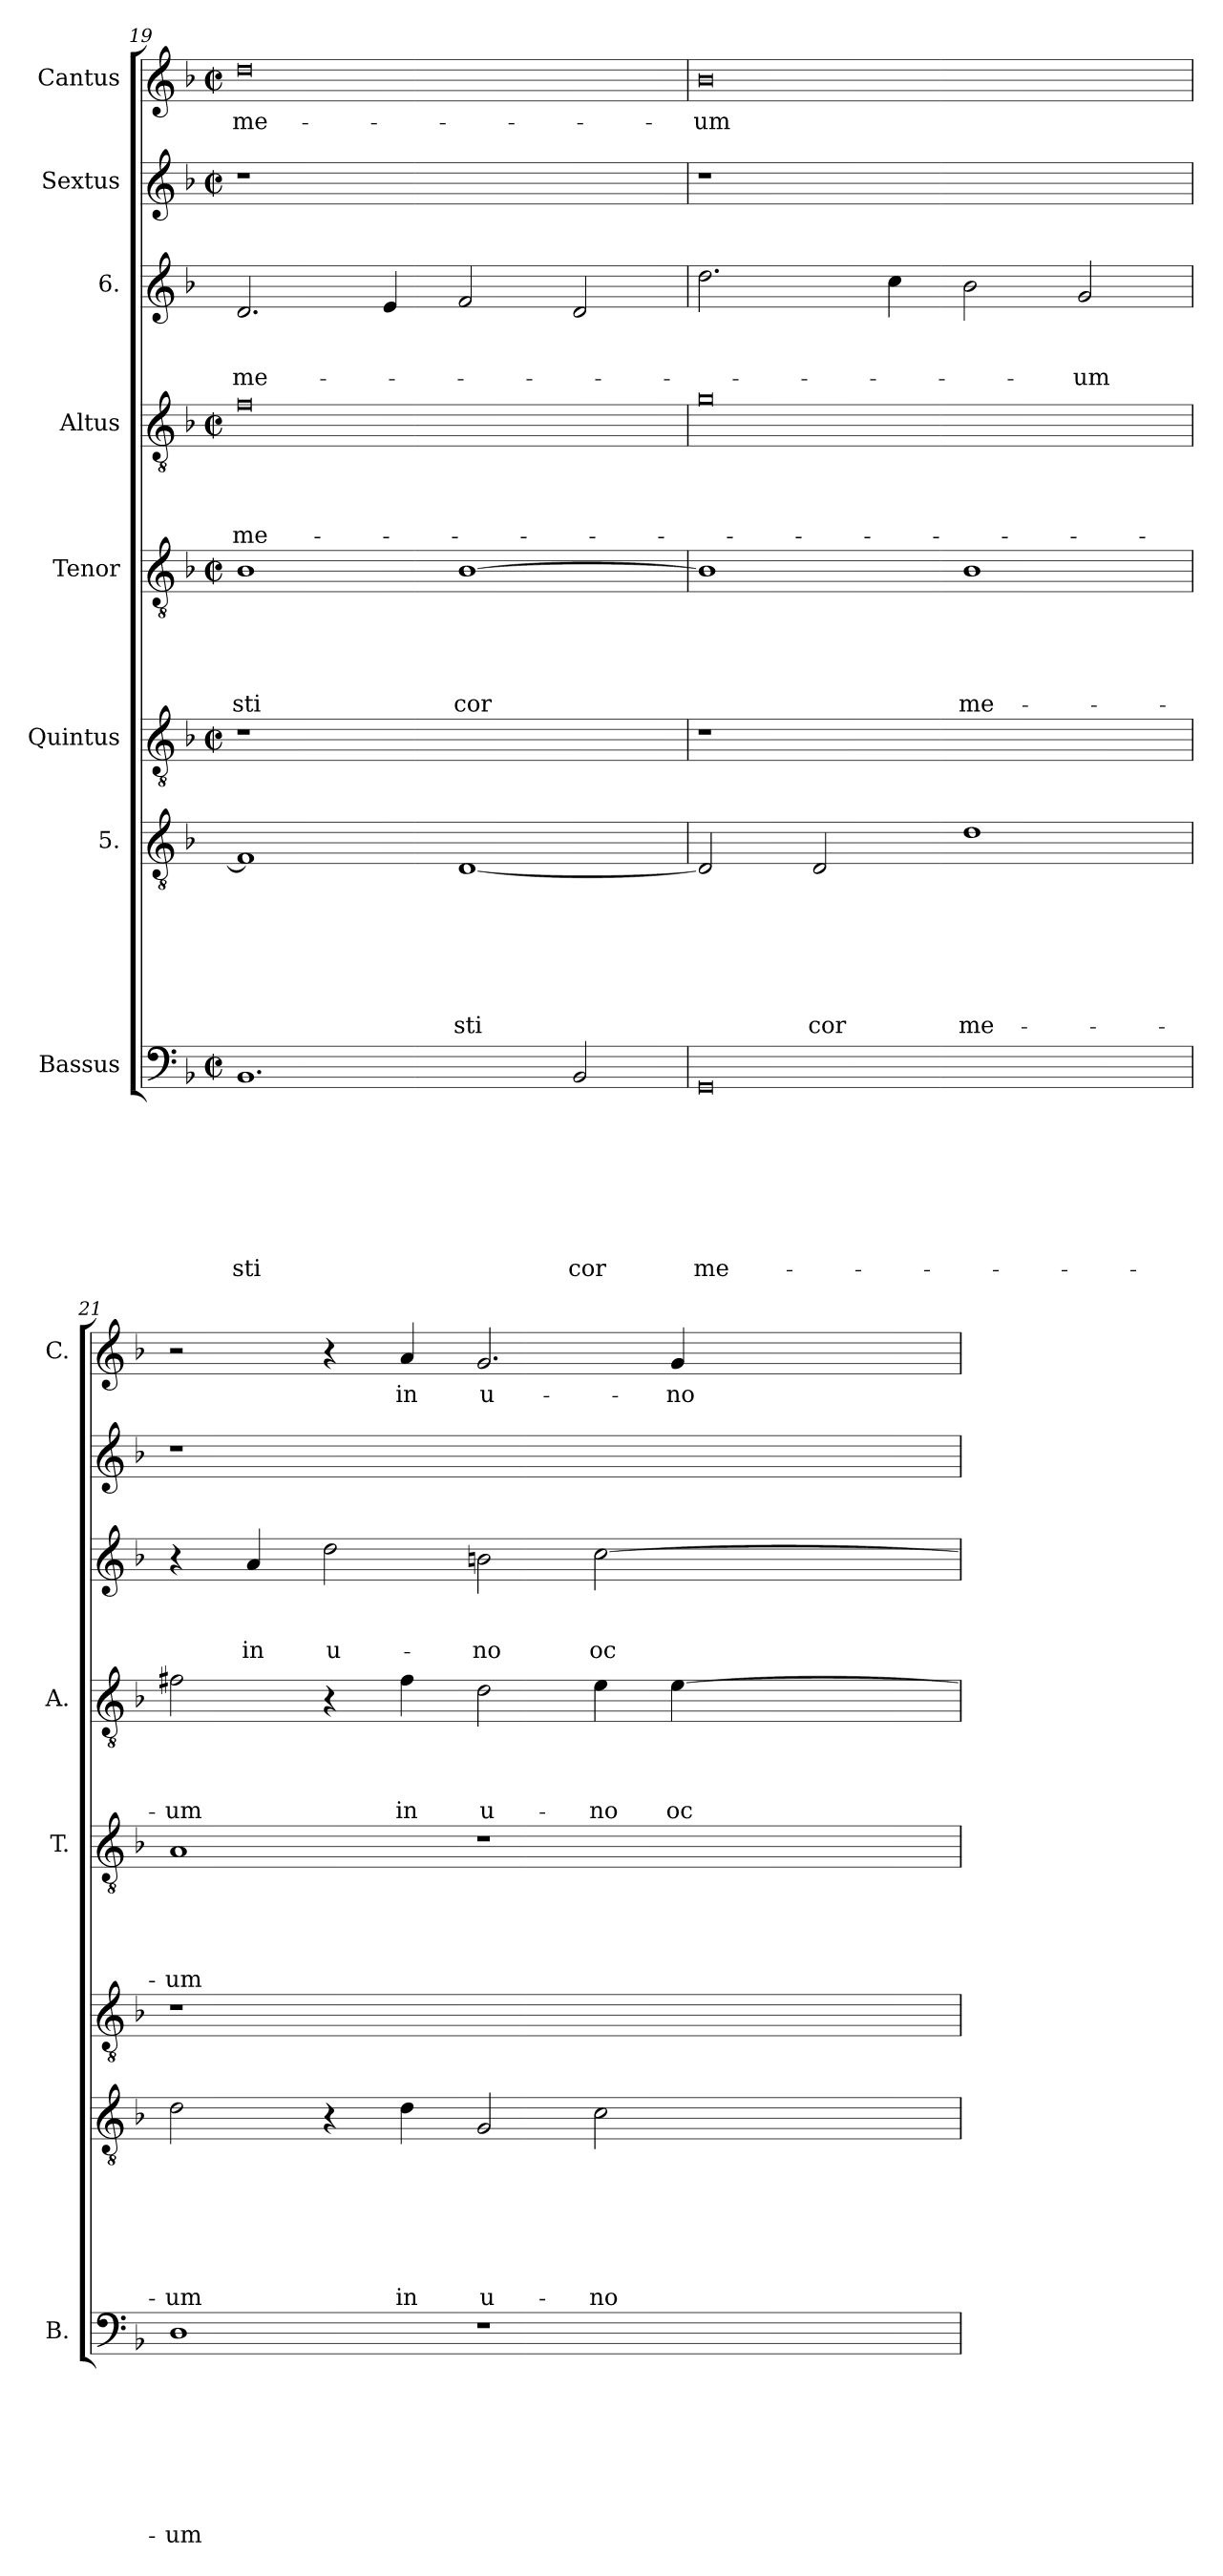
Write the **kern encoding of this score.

**kern	**text	**text	**text	**text	**text	**text	**text	**text	**kern	**text	**text	**text	**text	**text	**text	**text	**kern	**kern	**text	**text	**text	**text	**text	**kern	**text	**text	**text	**text	**kern	**text	**text	**text	**kern	**kern	**text
*part8	*part8	*part8	*part8	*part8	*part8	*part8	*part8	*part8	*part7	*part7	*part7	*part7	*part7	*part7	*part7	*part7	*part6	*part5	*part5	*part5	*part5	*part5	*part5	*part4	*part4	*part4	*part4	*part4	*part3	*part3	*part3	*part3	*part2	*part1	*part1
*staff8	*staff8	*staff8	*staff8	*staff8	*staff8	*staff8	*staff8	*staff8	*staff7	*staff7	*staff7	*staff7	*staff7	*staff7	*staff7	*staff7	*staff6	*staff5	*staff5	*staff5	*staff5	*staff5	*staff5	*staff4	*staff4	*staff4	*staff4	*staff4	*staff3	*staff3	*staff3	*staff3	*staff2	*staff1	*staff1
*I"Bassus	*	*	*	*	*	*	*	*	*I"5.	*	*	*	*	*	*	*	*I"Quintus	*I"Tenor	*	*	*	*	*	*I"Altus	*	*	*	*	*I"6.	*	*	*	*I"Sextus	*I"Cantus	*
*I'B.	*	*	*	*	*	*	*	*	*	*	*	*	*	*	*	*	*	*I'T.	*	*	*	*	*	*I'A.	*	*	*	*	*	*	*	*	*	*I'C.	*
*clefF4	*	*	*	*	*	*	*	*	*clefGv2	*	*	*	*	*	*	*	*clefGv2	*clefGv2	*	*	*	*	*	*clefGv2	*	*	*	*	*clefG2	*	*	*	*clefG2	*clefG2	*
*k[b-]	*	*	*	*	*	*	*	*	*k[b-]	*	*	*	*	*	*	*	*k[b-]	*k[b-]	*	*	*	*	*	*k[b-]	*	*	*	*	*k[b-]	*	*	*	*k[b-]	*k[b-]	*
*F:	*	*	*	*	*	*	*	*	*F:	*	*	*	*	*	*	*	*F:	*F:	*	*	*	*	*	*F:	*	*	*	*	*F:	*	*	*	*F:	*F:	*
*M2/2	*	*	*	*	*	*	*	*	*	*	*	*	*	*	*	*	*M2/2	*M2/2	*	*	*	*	*	*M2/2	*	*	*	*	*	*	*	*	*M2/2	*M2/2	*
*met(c|)	*	*	*	*	*	*	*	*	*	*	*	*	*	*	*	*	*met(c|)	*met(c|)	*	*	*	*	*	*met(c|)	*	*	*	*	*	*	*	*	*met(c|)	*met(c|)	*
=19	=19	=19	=19	=19	=19	=19	=19	=19	=19	=19	=19	=19	=19	=19	=19	=19	=19	=19	=19	=19	=19	=19	=19	=19	=19	=19	=19	=19	=19	=19	=19	=19	=19	=19	=19
!	!	!	!	!	!	!	!	!LO:LY:b	!	!	!	!	!	!	!	!	!	!	!	!	!	!	!LO:LY:b	!	!	!	!	!LO:LY:b	!	!	!	!LO:LY:b	!	!	!LO:LY:b
1.BB-	.	.	.	.	.	.	.	-sti	1F]	.	.	.	.	.	.	.	1r	1B-	.	.	.	.	-sti	0f	.	.	.	me-	2.d/	.	.	me-	1r	0dd	me-
.	.	.	.	.	.	.	.	.	.	.	.	.	.	.	.	.	.	.	.	.	.	.	.	.	.	.	.	.	4e/	.	.	.	.	.	.
!	!	!	!	!	!	!	!	!	!	!	!	!	!	!	!	!LO:LY:b	!	!	!	!	!	!	!LO:LY:b	!	!	!	!	!	!	!	!	!	!	!	!
.	.	.	.	.	.	.	.	.	[>1D	.	.	.	.	.	.	-sti	1ryy	[>1B-	.	.	.	.	cor	.	.	.	.	.	2f/	.	.	.	1ryy	.	.
!	!	!	!	!	!	!	!	!LO:LY:b	!	!	!	!	!	!	!	!	!	!	!	!	!	!	!	!	!	!	!	!	!	!	!	!	!	!	!
2BB-/	.	.	.	.	.	.	.	cor	.	.	.	.	.	.	.	.	.	.	.	.	.	.	.	.	.	.	.	.	2d/	.	.	.	.	.	.
!!LO:PB:g=z
=20	=20	=20	=20	=20	=20	=20	=20	=20	=20	=20	=20	=20	=20	=20	=20	=20	=20	=20	=20	=20	=20	=20	=20	=20	=20	=20	=20	=20	=20	=20	=20	=20	=20	=20	=20
!	!	!	!	!	!	!	!	!LO:LY:b	!	!	!	!	!	!	!	!	!	!	!	!	!	!	!	!	!	!	!	!	!	!	!	!	!	!	!LO:LY:b
0GG	.	.	.	.	.	.	.	me-	2D/]	.	.	.	.	.	.	.	1r	1B-]	.	.	.	.	.	0g	.	.	.	.	2.dd\	.	.	.	1r	0b-	-um
!	!	!	!	!	!	!	!	!	!	!	!	!	!	!	!	!LO:LY:b	!	!	!	!	!	!	!	!	!	!	!	!	!	!	!	!	!	!	!
.	.	.	.	.	.	.	.	.	2D/	.	.	.	.	.	.	cor	.	.	.	.	.	.	.	.	.	.	.	.	.	.	.	.	.	.	.
.	.	.	.	.	.	.	.	.	.	.	.	.	.	.	.	.	.	.	.	.	.	.	.	.	.	.	.	.	4cc\	.	.	.	.	.	.
!	!	!	!	!	!	!	!	!	!	!	!	!	!	!	!	!LO:LY:b	!	!	!	!	!	!	!LO:LY:b	!	!	!	!	!	!	!	!	!	!	!	!
.	.	.	.	.	.	.	.	.	1d	.	.	.	.	.	.	me-	1ryy	1B-	.	.	.	.	me-	.	.	.	.	.	2b-\	.	.	.	1ryy	.	.
!	!	!	!	!	!	!	!	!	!	!	!	!	!	!	!	!	!	!	!	!	!	!	!	!	!	!	!	!	!	!	!	!LO:LY:b	!	!	!
.	.	.	.	.	.	.	.	.	.	.	.	.	.	.	.	.	.	.	.	.	.	.	.	.	.	.	.	.	2g/	.	.	-um	.	.	.
=21	=21	=21	=21	=21	=21	=21	=21	=21	=21	=21	=21	=21	=21	=21	=21	=21	=21	=21	=21	=21	=21	=21	=21	=21	=21	=21	=21	=21	=21	=21	=21	=21	=21	=21	=21
!	!	!	!	!	!	!	!	!LO:LY:b	!	!	!	!	!	!	!	!LO:LY:b	!	!	!	!	!	!	!LO:LY:b	!	!	!	!	!LO:LY:b	!	!	!	!	!	!	!
1D	.	.	.	.	.	.	.	-um	2d\	.	.	.	.	.	.	-um	1r	1A	.	.	.	.	-um	2f#X\	.	.	.	-um	4r	.	.	.	1r	2r	.
!	!	!	!	!	!	!	!	!	!	!	!	!	!	!	!	!	!	!	!	!	!	!	!	!	!	!	!	!	!	!	!	!LO:LY:b	!	!	!
.	.	.	.	.	.	.	.	.	.	.	.	.	.	.	.	.	.	.	.	.	.	.	.	.	.	.	.	.	4a/	.	.	in	.	.	.
!	!	!	!	!	!	!	!	!	!	!	!	!	!	!	!	!	!	!	!	!	!	!	!	!	!	!	!	!	!	!	!	!LO:LY:b	!	!	!
.	.	.	.	.	.	.	.	.	4r	.	.	.	.	.	.	.	.	.	.	.	.	.	.	4r	.	.	.	.	2dd\	.	.	u-	.	4r	.
!	!	!	!	!	!	!	!	!	!	!	!	!	!	!	!	!LO:LY:b	!	!	!	!	!	!	!	!	!	!	!	!LO:LY:b	!	!	!	!	!	!	!LO:LY:b
.	.	.	.	.	.	.	.	.	4d\	.	.	.	.	.	.	in	.	.	.	.	.	.	.	4f#\	.	.	.	in	.	.	.	.	.	4a/	in
!	!	!	!	!	!	!	!	!	!	!	!	!	!	!	!	!LO:LY:b	!	!	!	!	!	!	!	!	!	!	!	!LO:LY:b	!	!	!	!LO:LY:b	!	!	!LO:LY:b
1r	.	.	.	.	.	.	.	.	2G/	.	.	.	.	.	.	u-	1ryy	1r	.	.	.	.	.	2d\	.	.	.	u-	2bn\	.	.	-no	1ryy	2.g/	u-
!	!	!	!	!	!	!	!	!	!	!	!	!	!	!	!	!LO:LY:b	!	!	!	!	!	!	!	!	!	!	!	!LO:LY:b	!	!	!	!LO:LY:b	!	!	!
.	.	.	.	.	.	.	.	.	2c\	.	.	.	.	.	.	-no	.	.	.	.	.	.	.	4e\	.	.	.	-no	[>2cc\	.	.	oc-	.	.	.
!	!	!	!	!	!	!	!	!	!	!	!	!	!	!	!	!	!	!	!	!	!	!	!	!	!	!	!	!LO:LY:b	!	!	!	!	!	!	!LO:LY:b
.	.	.	.	.	.	.	.	.	.	.	.	.	.	.	.	.	.	.	.	.	.	.	.	[>4e\	.	.	.	oc-	.	.	.	.	.	4g/	-no
=	=	=	=	=	=	=	=	=	=	=	=	=	=	=	=	=	=	=	=	=	=	=	=	=	=	=	=	=	=	=	=	=	=	=	=
*-	*-	*-	*-	*-	*-	*-	*-	*-	*-	*-	*-	*-	*-	*-	*-	*-	*-	*-	*-	*-	*-	*-	*-	*-	*-	*-	*-	*-	*-	*-	*-	*-	*-	*-	*-
